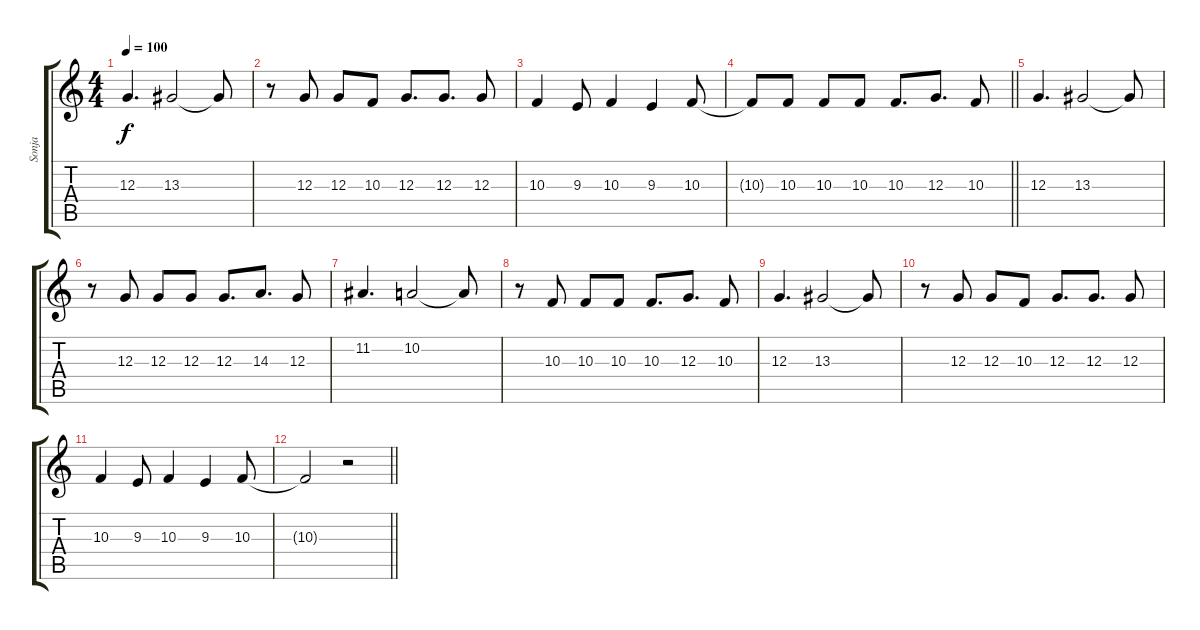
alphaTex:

\track ("Sonja" "Sonja") {instrument flute}
\staff {score tabs}
\tuning (E4 B3 G3 D3 A2 E2) {hide}
\ts (4 4)
\tempo 100
\clef g2
\ks c
12.3.4{d dy f} 13.3.2 13.3{t}.8 |
r.8 12.3.8 12.3.8 10.3.8 12.3.8{d} 12.3.8{d} 12.3.8 |
10.3.4 9.3.8 10.3.4 9.3.4 10.3.8 |
\barLineRight lightlight
10.3{t}.8 10.3.8 10.3.8 10.3.8 10.3.8{d} 12.3.8{d} 10.3.8 |
12.3.4{d} 13.3.2 13.3{t}.8 |
r.8 12.3.8 12.3.8 12.3.8 12.3.8{d} 14.3.8{d} 12.3.8 |
11.2.4{d} 10.2.2 10.2{t}.8 |
r.8 10.3.8 10.3.8 10.3.8 10.3.8{d} 12.3.8{d} 10.3.8 |
12.3.4{d} 13.3.2 13.3{t}.8 |
r.8 12.3.8 12.3.8 10.3.8 12.3.8{d} 12.3.8{d} 12.3.8 |
10.3.4 9.3.8 10.3.4 9.3.4 10.3.8 |
\barLineRight lightlight
10.3{t}.2 r.2
